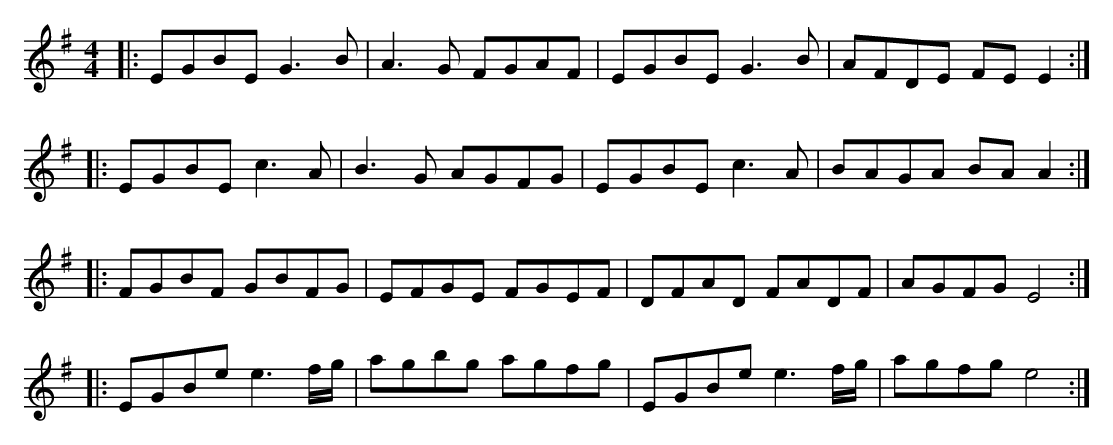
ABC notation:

X:1
M:4/4
K:Emin
|:EGBE G3B|A3G FGAF|EGBE G3B|AFDE FE E2:|
|:EGBE c3A|B3G AGFG|EGBE c3A|BAGA BA A2:|
|:FGBF GBFG|EFGE FGEF|DFAD FADF|AGFG E4:|
|:EGBe e3f/g/|agbg agfg|EGBe e3f/g/|agfg e4:|
